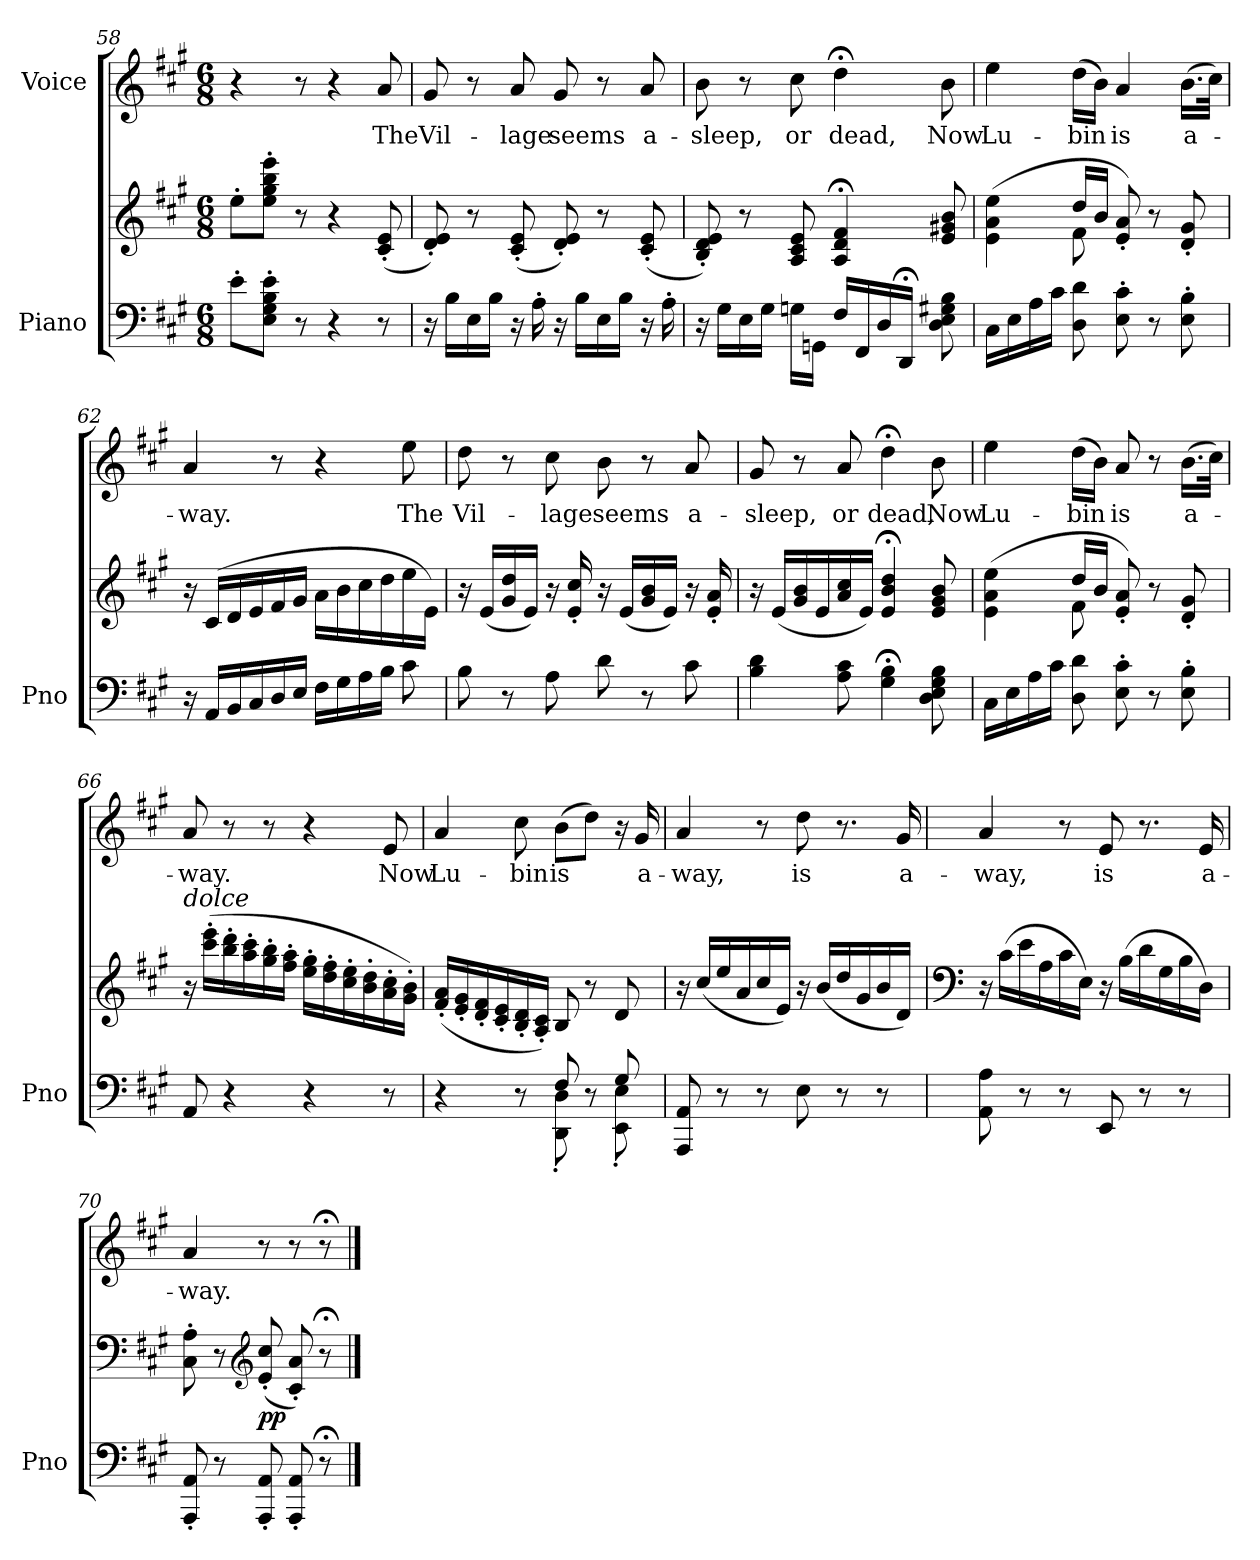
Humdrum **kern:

**kern	**kern	**dynam	**kern	**text
*part2	*part2	*part2	*part1	*part1
*staff3	*staff2	*staff2/3	*staff1	*staff1
*I"Piano	*	*	*I"Voice	*
*I'Pno	*	*	*	*
*clefF4	*clefG2	*	*clefG2	*
*k[f#c#g#]	*k[f#c#g#]	*	*k[f#c#g#]	*
*M6/8	*M6/8	*	*M6/8	*
=58	=58	=58	=58	=58
8e'\L	8ee'\L	.	4r	.
8E\' 8G#\' 8B\' 8e\'J	8ee\' 8gg#\' 8bb\' 8eee\'J	.	.	.
8r	8r	.	8r	.
4r	4r	.	4r	.
8r	(8c#/' 8e/'	.	8a/	The
=59	=59	=59	=59	=59
16r	8d/' 8e/')	.	8g#/	Vil-
16B\LL	.	.	.	.
16E\	8r	.	8r	.
16B\JJ	.	.	.	.
16r	(8c#/' 8e/'	.	8a/	-lage
16A'\	.	.	.	.
16r	8d/' 8e/')	.	8g#/	seems
16B\LL	.	.	.	.
16E\	8r	.	8r	.
16B\JJ	.	.	.	.
16r	(8c#/' 8e/'	.	8a/	a-
16A'\	.	.	.	.
=60	=60	=60	=60	=60
16r	8B/' 8d/' 8e/')	.	8b\	-sleep,
16G#\LL	.	.	.	.
16E\	8r	.	8r	.
16G#\JJ	.	.	.	.
16Gn\LL	8A/ 8c#/ 8e/	.	8cc#\	or
16GGn\JJ	.	.	.	.
16F#/LL	4A/;< 4d/;< 4f#/;<	.	4dd;<\	dead,
16FF#/	.	.	.	.
16D/	.	.	.	.
16DD;/JJ	.	.	.	.
8D\ 8E\ 8G#X\ 8B\	8e/ 8g#X/ 8b/	.	8b\	Now
=61	=61	=61	=61	=61
*	*^	*	*	*
16C#\LL	(4e\ 4a\ 4ee\	4ryy	.	4ee\	Lu-
16E\	.	.	.	.	.
16A\	.	.	.	.	.
16c#\JJ	.	.	.	.	.
8D\ 8d\	16dd/LL	8f#\	.	(16dd\LL	-bin
.	16b/JJ	.	.	16b\JJ)	.
8E\' 8c#\'	8e/' 8a/')	4.ryy	.	4a/	is
8r	8r	.	.	.	.
8E\' 8B\'	8d/' 8g#/'	.	.	(16.b\LL	a-
.	.	.	.	32cc#\JJk)	.
*	*v	*v	*	*	*
=62	=62	=62	=62	=62
16r	16r	.	4a/	-way.
16AA/LL	(16c#/LL	.	.	.
16BB/	16d/	.	.	.
16C#/	16e/	.	.	.
16D/	16f#/	.	8r	.
16E/JJ	16g#/JJ	.	.	.
16F#\LL	16a\LL	.	4r	.
16G#\	16b\	.	.	.
16A\	16cc#\	.	.	.
16B\JJ	16dd\	.	.	.
8c#\	16ee\	.	8ee\	The
.	16e\JJ)	.	.	.
=63	=63	=63	=63	=63
8B\	16r	.	8dd\	Vil-
.	(16e/LL	.	.	.
8r	16g#/ 16dd/	.	8r	.
.	16e/JJ)	.	.	.
8A\	16r	.	8cc#\	-lage
.	16e/' 16cc#/'	.	.	.
8d\	16r	.	8b\	seems
.	(16e/LL	.	.	.
8r	16g#/ 16b/	.	8r	.
.	16e/JJ)	.	.	.
8c#\	16r	.	8a/	a-
.	16e/' 16a/'	.	.	.
=64	=64	=64	=64	=64
4B\ 4d\	16r	.	8g#/	-sleep,
.	(16e/LL	.	.	.
.	16g#/ 16b/	.	8r	.
.	16e/	.	.	.
8A\ 8c#\	16a/ 16cc#/	.	8a/	or
.	16e/JJ)	.	.	.
4G#\;< 4B\;<	4e/;< 4b/;< 4dd/;<	.	4dd;<\	dead,
8D\ 8E\ 8G#\ 8B\	8e/ 8g#/ 8b/	.	8b\	Now
=65	=65	=65	=65	=65
*	*^	*	*	*
16C#\LL	(4e\ 4a\ 4ee\	4ryy	.	4ee\	Lu-
16E\	.	.	.	.	.
16A\	.	.	.	.	.
16c#\JJ	.	.	.	.	.
8D\ 8d\	16dd/LL	8f#\	.	(16dd\LL	-bin
.	16b/JJ	.	.	16b\JJ)	.
8E\' 8c#\'	8e/' 8a/')	4.ryy	.	8a/	is
8r	8r	.	.	8r	.
8E\' 8B\'	8d/' 8g#/'	.	.	(16.b\LL	a-
.	.	.	.	32cc#\JJk)	.
*	*v	*v	*	*	*
=66	=66	=66	=66	=66
!	!LO:TX:i:t=dolce	!	!	!
8AA/	16r	.	8a/	-way.
.	(16ccc#\' 16eee\'LL	.	.	.
4r	16bb\' 16ddd\'	.	8r	.
.	16aa\' 16ccc#\'	.	.	.
.	16gg#\' 16bb\'	.	8r	.
.	16ff#\' 16aa\'JJ	.	.	.
4r	16ee\' 16gg#\'LL	.	4r	.
.	16dd\' 16ff#\'	.	.	.
.	16cc#\' 16ee\'	.	.	.
.	16b\' 16dd\'	.	.	.
8r	16a\' 16cc#\'	.	8e/	Now
.	16g#\' 16b\'JJ)	.	.	.
=67	=67	=67	=67	=67
*^	*	*	*	*
4r	4.ryy	(16f#/' 16a/'LL	.	4a/	Lu-
.	.	16e/' 16g#/'	.	.	.
.	.	16d/' 16f#/'	.	.	.
.	.	16c#/' 16e/'	.	.	.
8r	.	16B/' 16d/'	.	8cc#\	-bin
.	.	16A/' 16c#/'JJ)	.	.	.
8F#/	8DD\' 8D\'	8B/	.	(8b\L	is
8r	8ryy	8r	.	8dd\J)	.
8G#/	8EE\' 8E\'	8d/	.	16r	.
.	.	.	.	16g#/	a-
*v	*v	*	*	*	*
=68	=68	=68	=68	=68
8AAA/ 8AA/	16r	.	4a/	-way,
.	(16cc#/LL	.	.	.
8r	16ee/	.	.	.
.	16a/	.	.	.
8r	16cc#/	.	8r	.
.	16e/JJ)	.	.	.
8E\	16r	.	8dd\	is
.	(16b/LL	.	.	.
8r	16dd/	.	8.r	.
.	16g#/	.	.	.
8r	16b/	.	.	.
.	16d/JJ)	.	16g#/	a-
=69	=69	=69	=69	=69
*	*clefF4	*	*	*
8AA\ 8A\	16r	.	4a/	-way,
.	(16c#\LL	.	.	.
8r	16e\	.	.	.
.	16A\	.	.	.
8r	16c#\	.	8r	.
.	16E\JJ)	.	.	.
8EE/	16r	.	8e/	is
.	(16B\LL	.	.	.
8r	16d\	.	8.r	.
.	16G#\	.	.	.
8r	16B\	.	.	.
.	16D\JJ)	.	16e/	a-
=70	=70	=70	=70	=70
8AAA/' 8AA/'	8C#\' 8A\'	.	4a/	-way.
8r	8r	.	.	.
*	*clefG2	*	*	*
!	!	!LO:DY:b	!	!
8AAA/' 8AA/'	(8e/' 8cc#/'	pp	8r	.
8AAA/' 8AA/'	8c#/' 8a/')	.	8r	.
8r;<	8r;<	.	8r;<	.
==	==	==	==	==
*-	*-	*-	*-	*-
